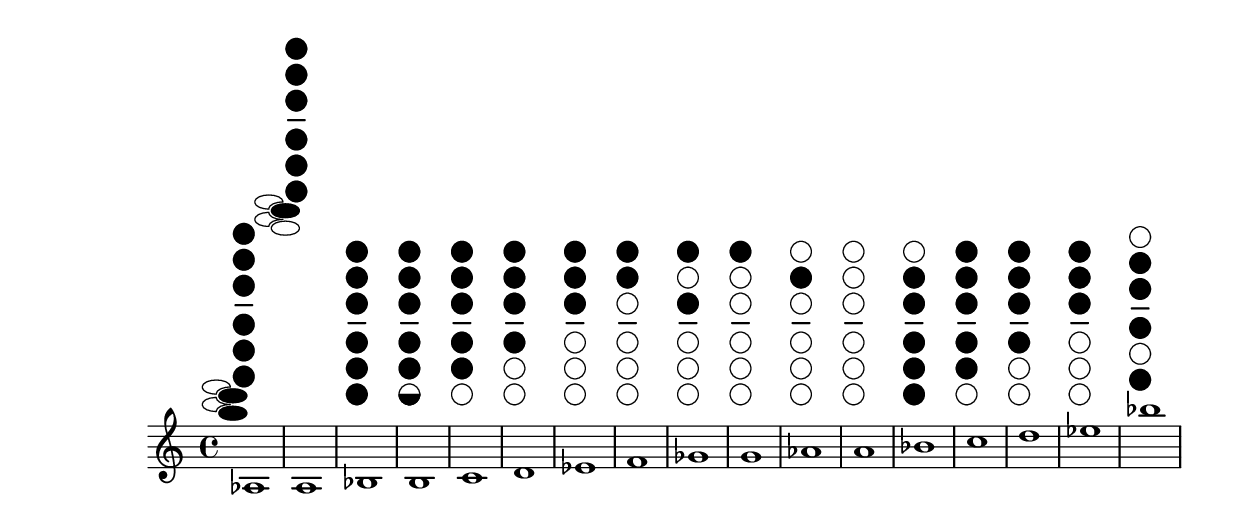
\version "2.16.0"
\include "italiano.ly"

\score {
    \new Staff {
        \set Score.automaticBars = ##f
        \relative sib {
            \clef "treble"

            lab1^\markup {
                \woodwind-diagram #'clarinet
                #'((cc . (one two three four five six))
                   (lh . ())
                   (rh . (gis f)))
            }
            la1^\markup {
                \woodwind-diagram #'clarinet
                #'((cc . (one two three four five six))
                   (lh . ())
                   (rh . (gis)))
            }
            sib^\markup {
                \woodwind-diagram #'clarinet
                #'((cc . (one two three four five six))
                   (lh . ())
                   (rh . ()))
            }
            si1^\markup {
                \woodwind-diagram #'clarinet
                #'((cc . (one two three four five six1h))
                   (lh . ())
                   (rh . ()))
            }
            do^\markup {
                \woodwind-diagram #'clarinet
                #'((cc . (one two three four five))
                  (lh . ())
                  (rh . ()))
            }
            re^\markup {
                \woodwind-diagram #'clarinet
                #'((cc . (one two three four))
                  (lh . ())
                  (rh . ()))
            }
            mib^\markup {
                \woodwind-diagram #'clarinet
                #'((cc . (one two three))
                  (lh . ())
                  (rh . ()))
            }
            fa^\markup {
                \woodwind-diagram #'clarinet
                #'((cc . (one two))
                  (lh . ())
                  (rh . ()))
            }
            solb^\markup {
                \woodwind-diagram #'clarinet
                #'((cc . (one three))
                  (lh . ())
                  (rh . ()))
            }
            sol^\markup {
                \woodwind-diagram #'clarinet
                #'((cc . (one))
                  (lh . ())
                  (rh . ()))
            }
            lab^\markup {
                \woodwind-diagram #'clarinet
                #'((cc . (two))
                  (lh . ())
                  (rh . ()))
            }
            la^\markup {
                \woodwind-diagram #'clarinet
                #'((cc . ())
                  (lh . ())
                  (rh . ()))
            }
            sib^\markup {
                \woodwind-diagram #'clarinet
                #'((cc . (two three four five six))
                  (lh . ())
                  (rh . ()))
            }
            do^\markup {
                \woodwind-diagram #'clarinet
                #'((cc . (one two three four five))
                  (lh . ())
                  (rh . ()))
            }
            re^\markup {
                \woodwind-diagram #'clarinet
                #'((cc . (one two three four))
                  (lh . ())
                  (rh . ()))
            }
            mib^\markup {
                \woodwind-diagram #'clarinet
                #'((cc . (one two three))
                  (lh . ())
                  (rh . ()))
            }
            sib'^\markup {
                \woodwind-diagram #'clarinet
                #'((cc . (two three four six))
                  (lh . ())
                  (rh . ()))
            }
        }
    }
}

